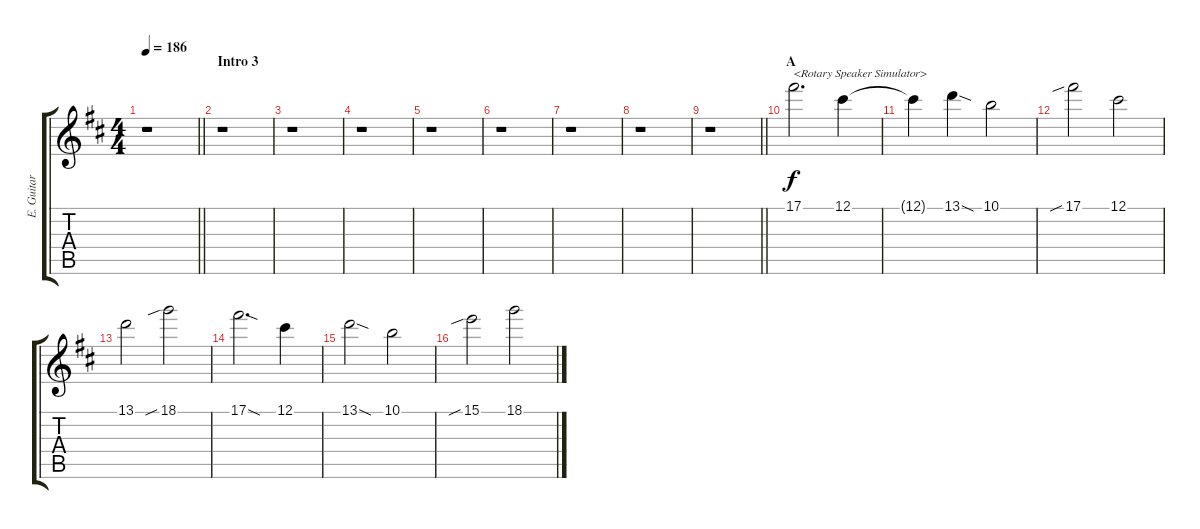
\track ("E. Guitar V" "E. Guitar ") {instrument overdrivenguitar}
\staff {score tabs}
\tuning (Db4 Ab3 E3 B2 Gb2 B1) {hide}
\ts (4 4)
\tempo 186
\clef g2
\barLineRight lightlight
\ks d
r.1{dy f} |
\section ("" "Intro 3")
r.1 |
r.1 |
r.1 |
r.1 |
r.1 |
r.1 |
r.1 |
\barLineRight lightlight
r.1 |
\section ("" "A")
17.1.2{d txt "<Rotary Speaker Simulator>"} 12.1.4 |
12.1{t}.4 13.1{sod}.4 10.1.2 |
17.1{sib}.2 12.1.2 |
13.1.2 18.1{sib}.2 |
17.1{sod}.2{d} 12.1.4 |
13.1{sod}.2 10.1.2 |
15.1{sib}.2 18.1.2
